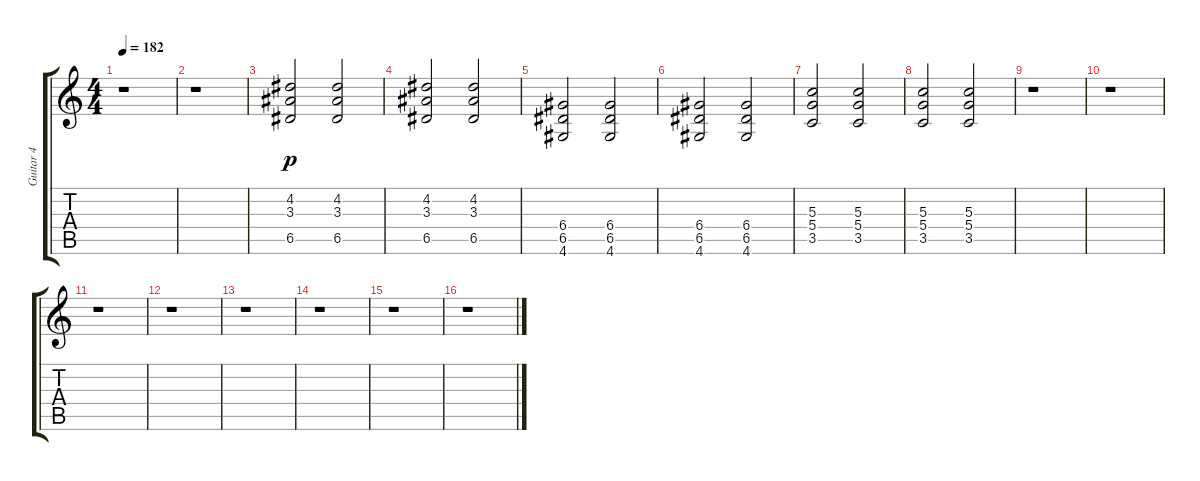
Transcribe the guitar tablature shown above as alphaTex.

\track ("Guitar 4" "Guitar 4") {instrument acousticguitarnylon}
\staff {score tabs}
\tuning (E4 B3 G3 D3 A2 E2) {hide}
\ts (4 4)
\tempo 182
\clef g2
\ks c
r.1{dy p} |
r.1 |
(4.2 3.3 6.5).2 (4.2 3.3 6.5).2 |
(4.2 3.3 6.5).2 (4.2 3.3 6.5).2 |
(6.4 6.5 4.6).2 (6.4 6.5 4.6).2 |
(6.4 6.5 4.6).2 (6.4 6.5 4.6).2 |
(5.3 5.4 3.5).2 (5.3 5.4 3.5).2 |
(5.3 5.4 3.5).2 (5.3 5.4 3.5).2 |
r.1 |
r.1 |
r.1 |
r.1 |
r.1 |
r.1 |
r.1 |
r.1
